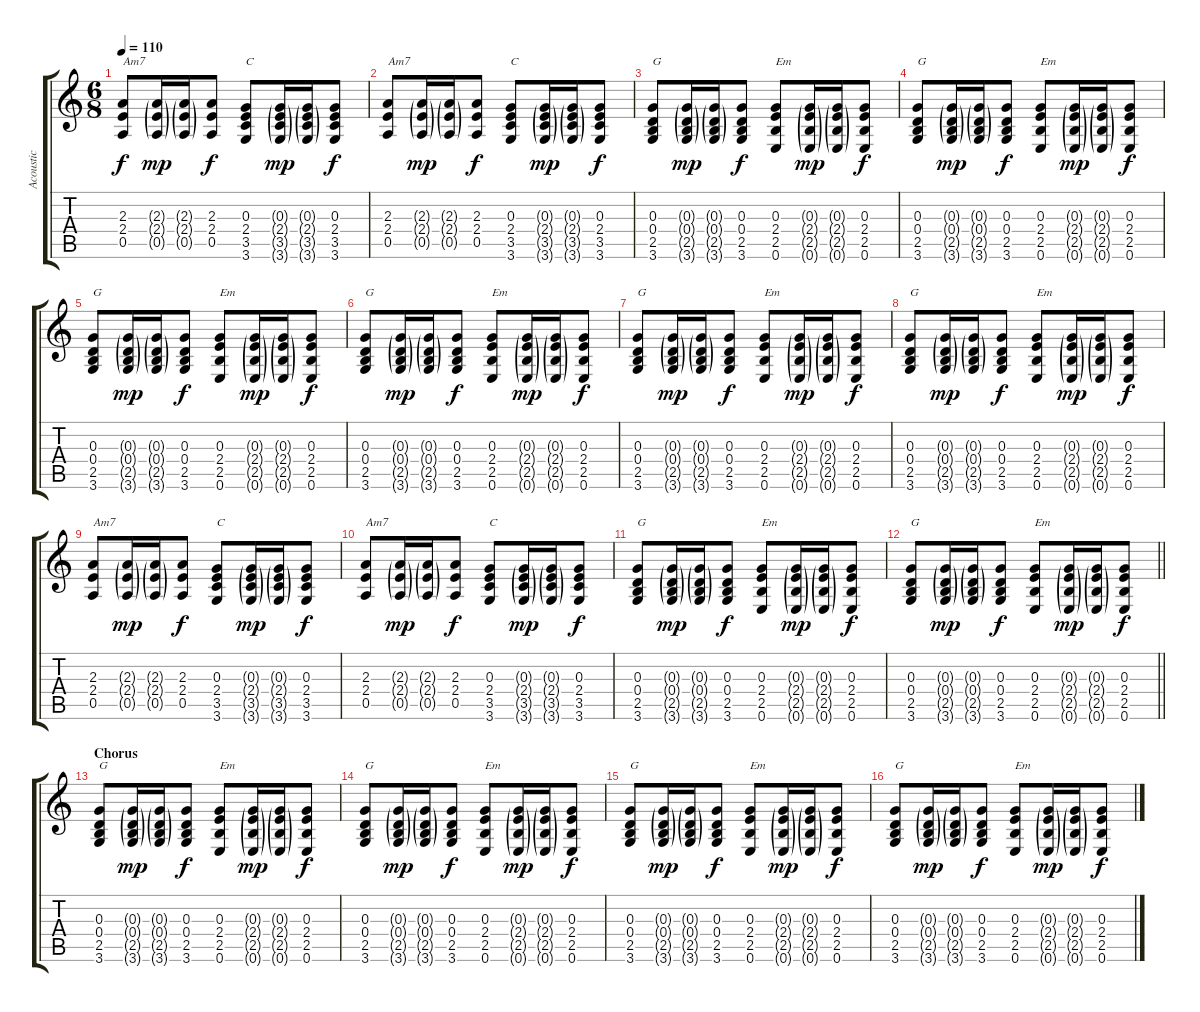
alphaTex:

\track ("Acoustic" "Acoustic") {instrument acousticguitarsteel}
\staff {score tabs}
\tuning (E4 B3 G3 D3 A2 E2) {hide}
\ts (6 8)
\tempo 110
\clef g2
\ks c
(2.3 2.4 0.5).8{txt "Am7" dy f} (2.3{g} 2.4{g} 0.5{g}).16{dy mp} (2.3{g} 2.4{g} 0.5{g}).16 (2.3 2.4 0.5).8{dy f} (0.3 2.4 3.5 3.6).8{txt "C"} (0.3{g} 2.4{g} 3.5{g} 3.6{g}).16{dy mp} (0.3{g} 2.4{g} 3.5{g} 3.6{g}).16 (0.3 2.4 3.5 3.6).8{dy f} |
(2.3 2.4 0.5).8{txt "Am7"} (2.3{g} 2.4{g} 0.5{g}).16{dy mp} (2.3{g} 2.4{g} 0.5{g}).16 (2.3 2.4 0.5).8{dy f} (0.3 2.4 3.5 3.6).8{txt "C"} (0.3{g} 2.4{g} 3.5{g} 3.6{g}).16{dy mp} (0.3{g} 2.4{g} 3.5{g} 3.6{g}).16 (0.3 2.4 3.5 3.6).8{dy f} |
(0.3 0.4 2.5 3.6).8{txt "G"} (0.3{g} 0.4{g} 2.5{g} 3.6{g}).16{dy mp} (0.3{g} 0.4{g} 2.5{g} 3.6{g}).16 (0.3 0.4 2.5 3.6).8{dy f} (0.3 2.4 2.5 0.6).8{txt "Em"} (0.3{g} 2.4{g} 2.5{g} 0.6{g}).16{dy mp} (0.3{g} 2.4{g} 2.5{g} 0.6{g}).16 (0.3 2.4 2.5 0.6).8{dy f} |
(0.3 0.4 2.5 3.6).8{txt "G"} (0.3{g} 0.4{g} 2.5{g} 3.6{g}).16{dy mp} (0.3{g} 0.4{g} 2.5{g} 3.6{g}).16 (0.3 0.4 2.5 3.6).8{dy f} (0.3 2.4 2.5 0.6).8{txt "Em"} (0.3{g} 2.4{g} 2.5{g} 0.6{g}).16{dy mp} (0.3{g} 2.4{g} 2.5{g} 0.6{g}).16 (0.3 2.4 2.5 0.6).8{dy f} |
(0.3 0.4 2.5 3.6).8{txt "G"} (0.3{g} 0.4{g} 2.5{g} 3.6{g}).16{dy mp} (0.3{g} 0.4{g} 2.5{g} 3.6{g}).16 (0.3 0.4 2.5 3.6).8{dy f} (0.3 2.4 2.5 0.6).8{txt "Em"} (0.3{g} 2.4{g} 2.5{g} 0.6{g}).16{dy mp} (0.3{g} 2.4{g} 2.5{g} 0.6{g}).16 (0.3 2.4 2.5 0.6).8{dy f} |
(0.3 0.4 2.5 3.6).8{txt "G"} (0.3{g} 0.4{g} 2.5{g} 3.6{g}).16{dy mp} (0.3{g} 0.4{g} 2.5{g} 3.6{g}).16 (0.3 0.4 2.5 3.6).8{dy f} (0.3 2.4 2.5 0.6).8{txt "Em"} (0.3{g} 2.4{g} 2.5{g} 0.6{g}).16{dy mp} (0.3{g} 2.4{g} 2.5{g} 0.6{g}).16 (0.3 2.4 2.5 0.6).8{dy f} |
(0.3 0.4 2.5 3.6).8{txt "G"} (0.3{g} 0.4{g} 2.5{g} 3.6{g}).16{dy mp} (0.3{g} 0.4{g} 2.5{g} 3.6{g}).16 (0.3 0.4 2.5 3.6).8{dy f} (0.3 2.4 2.5 0.6).8{txt "Em"} (0.3{g} 2.4{g} 2.5{g} 0.6{g}).16{dy mp} (0.3{g} 2.4{g} 2.5{g} 0.6{g}).16 (0.3 2.4 2.5 0.6).8{dy f} |
(0.3 0.4 2.5 3.6).8{txt "G"} (0.3{g} 0.4{g} 2.5{g} 3.6{g}).16{dy mp} (0.3{g} 0.4{g} 2.5{g} 3.6{g}).16 (0.3 0.4 2.5 3.6).8{dy f} (0.3 2.4 2.5 0.6).8{txt "Em"} (0.3{g} 2.4{g} 2.5{g} 0.6{g}).16{dy mp} (0.3{g} 2.4{g} 2.5{g} 0.6{g}).16 (0.3 2.4 2.5 0.6).8{dy f} |
(2.3 2.4 0.5).8{txt "Am7"} (2.3{g} 2.4{g} 0.5{g}).16{dy mp} (2.3{g} 2.4{g} 0.5{g}).16 (2.3 2.4 0.5).8{dy f} (0.3 2.4 3.5 3.6).8{txt "C"} (0.3{g} 2.4{g} 3.5{g} 3.6{g}).16{dy mp} (0.3{g} 2.4{g} 3.5{g} 3.6{g}).16 (0.3 2.4 3.5 3.6).8{dy f} |
(2.3 2.4 0.5).8{txt "Am7"} (2.3{g} 2.4{g} 0.5{g}).16{dy mp} (2.3{g} 2.4{g} 0.5{g}).16 (2.3 2.4 0.5).8{dy f} (0.3 2.4 3.5 3.6).8{txt "C"} (0.3{g} 2.4{g} 3.5{g} 3.6{g}).16{dy mp} (0.3{g} 2.4{g} 3.5{g} 3.6{g}).16 (0.3 2.4 3.5 3.6).8{dy f} |
(0.3 0.4 2.5 3.6).8{txt "G"} (0.3{g} 0.4{g} 2.5{g} 3.6{g}).16{dy mp} (0.3{g} 0.4{g} 2.5{g} 3.6{g}).16 (0.3 0.4 2.5 3.6).8{dy f} (0.3 2.4 2.5 0.6).8{txt "Em"} (0.3{g} 2.4{g} 2.5{g} 0.6{g}).16{dy mp} (0.3{g} 2.4{g} 2.5{g} 0.6{g}).16 (0.3 2.4 2.5 0.6).8{dy f} |
\barLineRight lightlight
(0.3 0.4 2.5 3.6).8{txt "G"} (0.3{g} 0.4{g} 2.5{g} 3.6{g}).16{dy mp} (0.3{g} 0.4{g} 2.5{g} 3.6{g}).16 (0.3 0.4 2.5 3.6).8{dy f} (0.3 2.4 2.5 0.6).8{txt "Em"} (0.3{g} 2.4{g} 2.5{g} 0.6{g}).16{dy mp} (0.3{g} 2.4{g} 2.5{g} 0.6{g}).16 (0.3 2.4 2.5 0.6).8{dy f} |
\section ("" "Chorus")
(0.3 0.4 2.5 3.6).8{txt "G"} (0.3{g} 0.4{g} 2.5{g} 3.6{g}).16{dy mp} (0.3{g} 0.4{g} 2.5{g} 3.6{g}).16 (0.3 0.4 2.5 3.6).8{dy f} (0.3 2.4 2.5 0.6).8{txt "Em"} (0.3{g} 2.4{g} 2.5{g} 0.6{g}).16{dy mp} (0.3{g} 2.4{g} 2.5{g} 0.6{g}).16 (0.3 2.4 2.5 0.6).8{dy f} |
(0.3 0.4 2.5 3.6).8{txt "G"} (0.3{g} 0.4{g} 2.5{g} 3.6{g}).16{dy mp} (0.3{g} 0.4{g} 2.5{g} 3.6{g}).16 (0.3 0.4 2.5 3.6).8{dy f} (0.3 2.4 2.5 0.6).8{txt "Em"} (0.3{g} 2.4{g} 2.5{g} 0.6{g}).16{dy mp} (0.3{g} 2.4{g} 2.5{g} 0.6{g}).16 (0.3 2.4 2.5 0.6).8{dy f} |
(0.3 0.4 2.5 3.6).8{txt "G"} (0.3{g} 0.4{g} 2.5{g} 3.6{g}).16{dy mp} (0.3{g} 0.4{g} 2.5{g} 3.6{g}).16 (0.3 0.4 2.5 3.6).8{dy f} (0.3 2.4 2.5 0.6).8{txt "Em"} (0.3{g} 2.4{g} 2.5{g} 0.6{g}).16{dy mp} (0.3{g} 2.4{g} 2.5{g} 0.6{g}).16 (0.3 2.4 2.5 0.6).8{dy f} |
(0.3 0.4 2.5 3.6).8{txt "G"} (0.3{g} 0.4{g} 2.5{g} 3.6{g}).16{dy mp} (0.3{g} 0.4{g} 2.5{g} 3.6{g}).16 (0.3 0.4 2.5 3.6).8{dy f} (0.3 2.4 2.5 0.6).8{txt "Em"} (0.3{g} 2.4{g} 2.5{g} 0.6{g}).16{dy mp} (0.3{g} 2.4{g} 2.5{g} 0.6{g}).16 (0.3 2.4 2.5 0.6).8{dy f}
